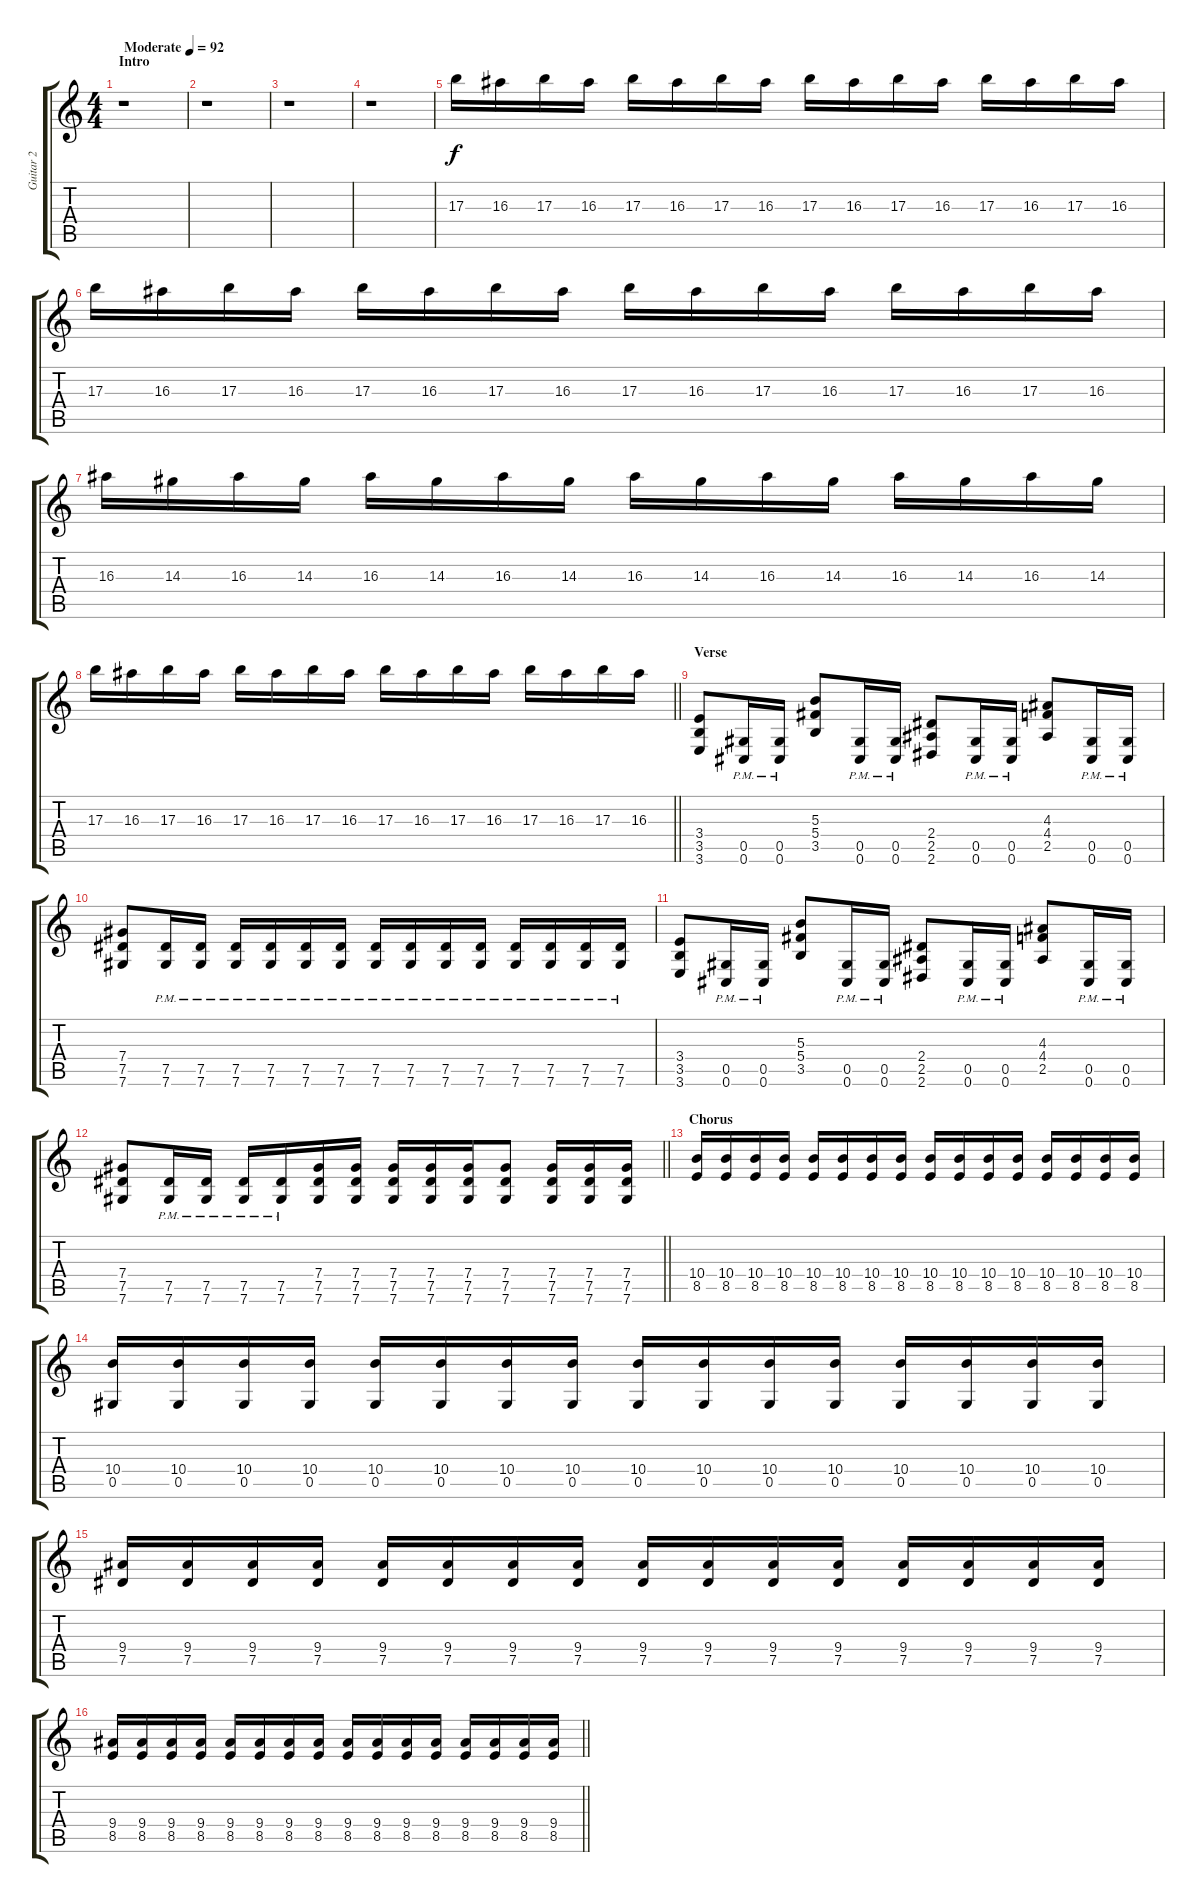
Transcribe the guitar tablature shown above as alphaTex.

\track ("Guitar 2" "Guitar 2") {instrument distortionguitar}
\staff {score tabs}
\tuning (Eb4 Bb3 Gb3 Db3 Ab2 Db2) {hide}
\ts (4 4)
\section ("" "Intro")
\tempo (92 "Moderate")
\clef g2
\ks c
r.1{dy f instrument distortionguitar} |
r.1 |
r.1 |
r.1 |
17.3.16{instrument electricguitarclean} 16.3.16 17.3.16 16.3.16 17.3.16 16.3.16 17.3.16 16.3.16 17.3.16 16.3.16 17.3.16 16.3.16 17.3.16 16.3.16 17.3.16 16.3.16 |
17.3.16 16.3.16 17.3.16 16.3.16 17.3.16 16.3.16 17.3.16 16.3.16 17.3.16 16.3.16 17.3.16 16.3.16 17.3.16 16.3.16 17.3.16 16.3.16 |
16.3.16 14.3.16 16.3.16 14.3.16 16.3.16 14.3.16 16.3.16 14.3.16 16.3.16 14.3.16 16.3.16 14.3.16 16.3.16 14.3.16 16.3.16 14.3.16 |
\barLineRight lightlight
17.3.16 16.3.16 17.3.16 16.3.16 17.3.16 16.3.16 17.3.16 16.3.16 17.3.16 16.3.16 17.3.16 16.3.16 17.3.16 16.3.16 17.3.16 16.3.16 |
\section ("" "Verse")
(3.4 3.5 3.6).8{instrument distortionguitar} (0.5{pm} 0.6{pm}).16 (0.5{pm} 0.6{pm}).16 (5.3 5.4 3.5).8 (0.5{pm} 0.6{pm}).16 (0.5{pm} 0.6{pm}).16 (2.4 2.5 2.6).8 (0.5{pm} 0.6{pm}).16 (0.5{pm} 0.6{pm}).16 (4.3 4.4 2.5).8 (0.5{pm} 0.6{pm}).16 (0.5{pm} 0.6{pm}).16 |
(7.4 7.5 7.6).8 (7.5{pm} 7.6{pm}).16 (7.5{pm} 7.6{pm}).16 (7.5{pm} 7.6{pm}).16 (7.5{pm} 7.6{pm}).16 (7.5{pm} 7.6{pm}).16 (7.5{pm} 7.6{pm}).16 (7.5{pm} 7.6{pm}).16 (7.5{pm} 7.6{pm}).16 (7.5{pm} 7.6{pm}).16 (7.5{pm} 7.6{pm}).16 (7.5{pm} 7.6{pm}).16 (7.5{pm} 7.6{pm}).16 (7.5{pm} 7.6{pm}).16 (7.5{pm} 7.6{pm}).16 |
(3.4 3.5 3.6).8 (0.5{pm} 0.6{pm}).16 (0.5{pm} 0.6{pm}).16 (5.3 5.4 3.5).8 (0.5{pm} 0.6{pm}).16 (0.5{pm} 0.6{pm}).16 (2.4 2.5 2.6).8 (0.5{pm} 0.6{pm}).16 (0.5{pm} 0.6{pm}).16 (4.3 4.4 2.5).8 (0.5{pm} 0.6{pm}).16 (0.5{pm} 0.6{pm}).16 |
\barLineRight lightlight
(7.4 7.5 7.6).8 (7.5{pm} 7.6{pm}).16 (7.5{pm} 7.6{pm}).16 (7.5{pm} 7.6{pm}).16 (7.5{pm} 7.6{pm}).16 (7.4 7.5 7.6).16 (7.4 7.5 7.6).16 (7.4 7.5 7.6).16 (7.4 7.5 7.6).16 (7.4 7.5 7.6).16 (7.4 7.5 7.6).8 (7.4 7.5 7.6).16 (7.4 7.5 7.6).16 (7.4 7.5 7.6).16 |
\section ("" "Chorus")
(10.4 8.5).16 (10.4 8.5).16 (10.4 8.5).16 (10.4 8.5).16 (10.4 8.5).16 (10.4 8.5).16 (10.4 8.5).16 (10.4 8.5).16 (10.4 8.5).16 (10.4 8.5).16 (10.4 8.5).16 (10.4 8.5).16 (10.4 8.5).16 (10.4 8.5).16 (10.4 8.5).16 (10.4 8.5).16 |
(10.4 0.5).16 (10.4 0.5).16 (10.4 0.5).16 (10.4 0.5).16 (10.4 0.5).16 (10.4 0.5).16 (10.4 0.5).16 (10.4 0.5).16 (10.4 0.5).16 (10.4 0.5).16 (10.4 0.5).16 (10.4 0.5).16 (10.4 0.5).16 (10.4 0.5).16 (10.4 0.5).16 (10.4 0.5).16 |
(9.4 7.5).16 (9.4 7.5).16 (9.4 7.5).16 (9.4 7.5).16 (9.4 7.5).16 (9.4 7.5).16 (9.4 7.5).16 (9.4 7.5).16 (9.4 7.5).16 (9.4 7.5).16 (9.4 7.5).16 (9.4 7.5).16 (9.4 7.5).16 (9.4 7.5).16 (9.4 7.5).16 (9.4 7.5).16 |
\barLineRight lightlight
(9.4 8.5).16 (9.4 8.5).16 (9.4 8.5).16 (9.4 8.5).16 (9.4 8.5).16 (9.4 8.5).16 (9.4 8.5).16 (9.4 8.5).16 (9.4 8.5).16 (9.4 8.5).16 (9.4 8.5).16 (9.4 8.5).16 (9.4 8.5).16 (9.4 8.5).16 (9.4 8.5).16 (9.4 8.5).16
